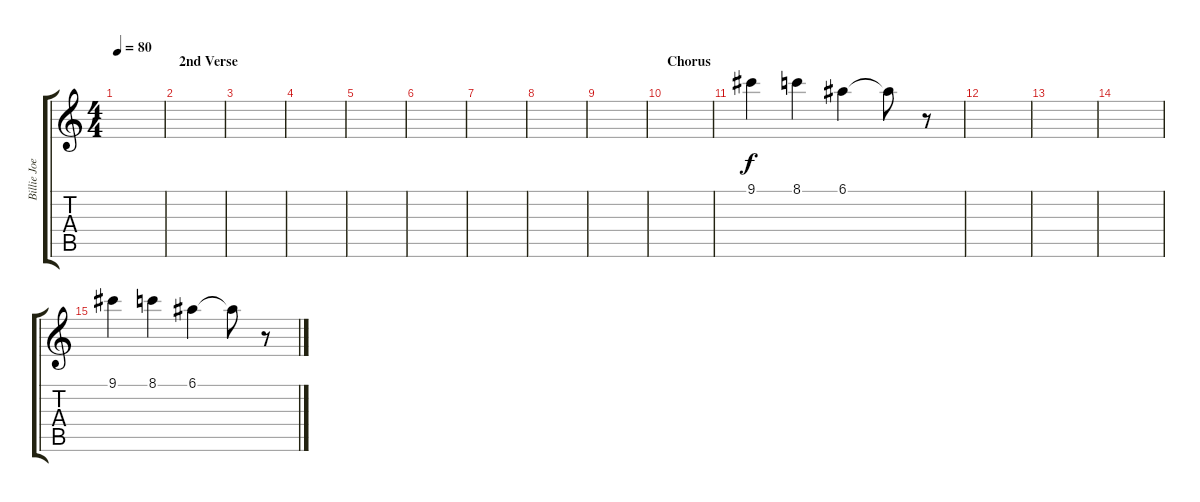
\track ("Billie Joe Armstrong (Solo Guitar)" "Billie Joe") {instrument overdrivenguitar}
\staff {score tabs}
\tuning (E4 B3 G3 D3 A2 E2) {hide}
\ts (4 4)
\tempo 80
\clef g2
\ks c
|
\section ("" "2nd Verse")
|
|
|
|
|
|
|
|
\section ("" "Chorus")
|
9.1.4{instrument stringensemble1} 8.1.4 6.1.4 6.1{t}.8 r.8 |
|
|
|
9.1.4{instrument stringensemble1} 8.1.4 6.1.4 6.1{t}.8 r.8
